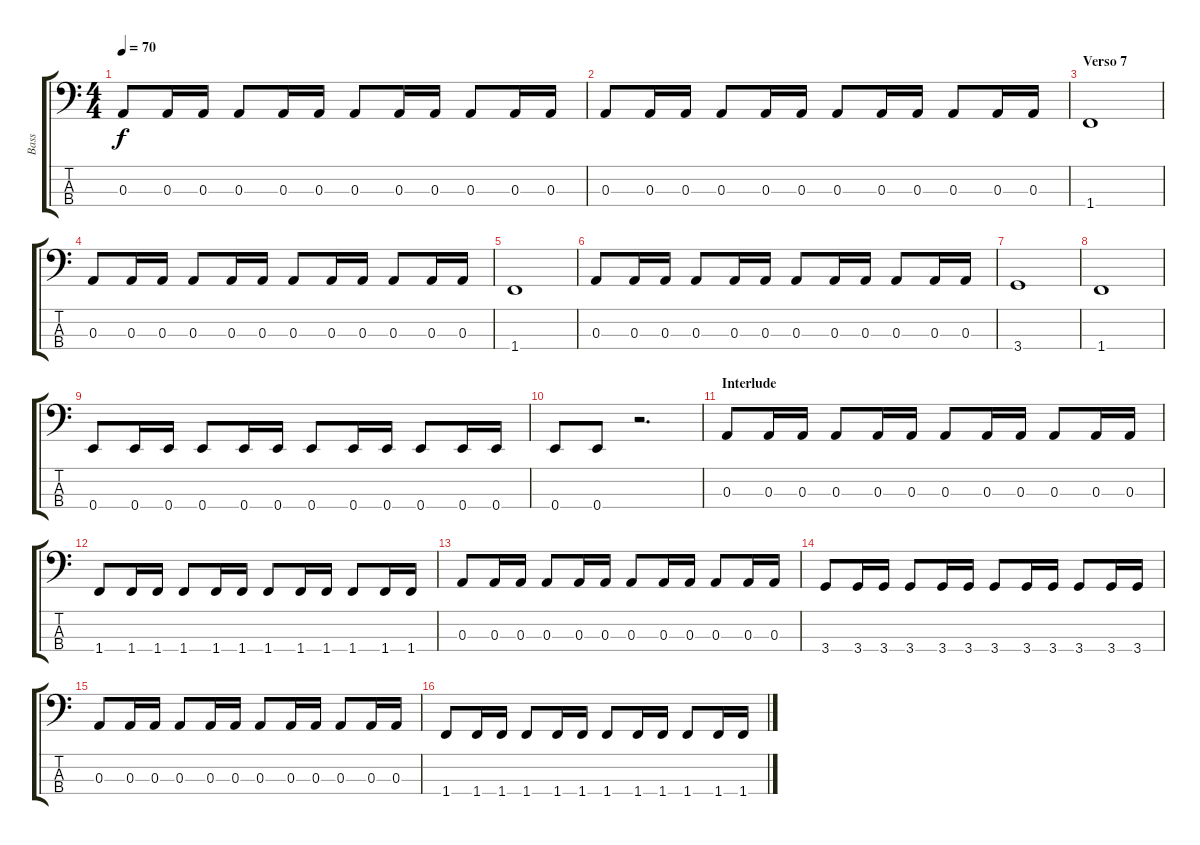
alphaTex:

\track ("Bass" "Bass") {instrument electricbassfinger}
\staff {score tabs}
\tuning (G2 D2 A1 E1) {hide}
\ts (4 4)
\tempo 70
\clef f4
\ks c
0.3.8{dy f} 0.3.16 0.3.16 0.3.8 0.3.16 0.3.16 0.3.8 0.3.16 0.3.16 0.3.8 0.3.16 0.3.16 |
0.3.8 0.3.16 0.3.16 0.3.8 0.3.16 0.3.16 0.3.8 0.3.16 0.3.16 0.3.8 0.3.16 0.3.16 |
\section ("" "Verso 7")
1.4.1 |
0.3.8 0.3.16 0.3.16 0.3.8 0.3.16 0.3.16 0.3.8 0.3.16 0.3.16 0.3.8 0.3.16 0.3.16 |
1.4.1 |
0.3.8 0.3.16 0.3.16 0.3.8 0.3.16 0.3.16 0.3.8 0.3.16 0.3.16 0.3.8 0.3.16 0.3.16 |
3.4.1 |
1.4.1 |
0.4.8 0.4.16 0.4.16 0.4.8 0.4.16 0.4.16 0.4.8 0.4.16 0.4.16 0.4.8 0.4.16 0.4.16 |
0.4.8 0.4.8 r.2{d} |
\section ("" "Interlude")
0.3.8 0.3.16 0.3.16 0.3.8 0.3.16 0.3.16 0.3.8 0.3.16 0.3.16 0.3.8 0.3.16 0.3.16 |
1.4.8 1.4.16 1.4.16 1.4.8 1.4.16 1.4.16 1.4.8 1.4.16 1.4.16 1.4.8 1.4.16 1.4.16 |
0.3.8 0.3.16 0.3.16 0.3.8 0.3.16 0.3.16 0.3.8 0.3.16 0.3.16 0.3.8 0.3.16 0.3.16 |
3.4.8 3.4.16 3.4.16 3.4.8 3.4.16 3.4.16 3.4.8 3.4.16 3.4.16 3.4.8 3.4.16 3.4.16 |
0.3.8 0.3.16 0.3.16 0.3.8 0.3.16 0.3.16 0.3.8 0.3.16 0.3.16 0.3.8 0.3.16 0.3.16 |
1.4.8 1.4.16 1.4.16 1.4.8 1.4.16 1.4.16 1.4.8 1.4.16 1.4.16 1.4.8 1.4.16 1.4.16
